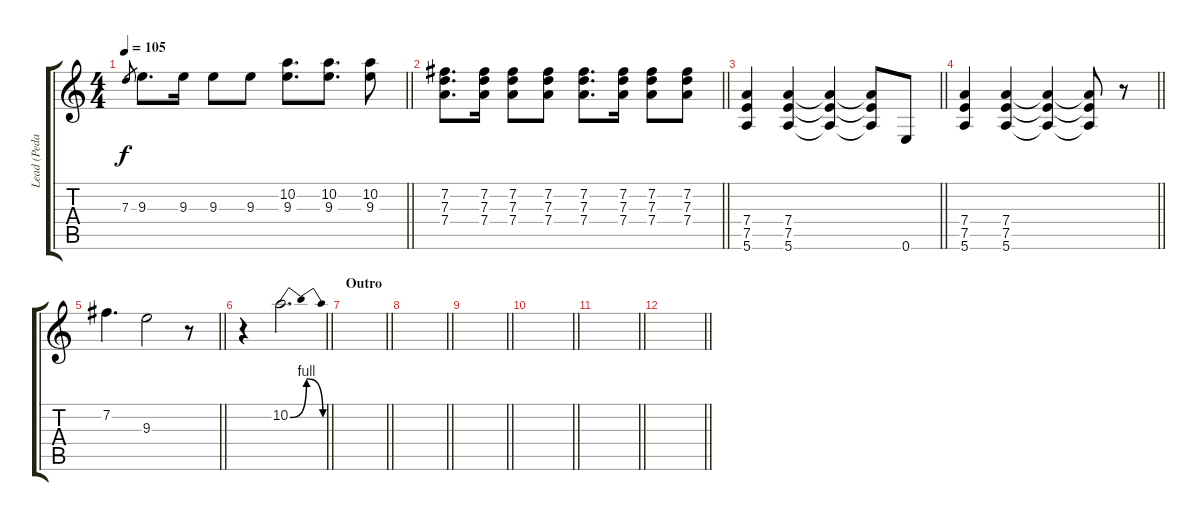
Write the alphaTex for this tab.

\track ("Lead (Pedal - Matthew)" "Lead (Peda") {instrument distortionguitar}
\staff {score tabs}
\tuning (E4 B3 G3 D3 A2 E2) {hide}
\ts (4 4)
\tempo 105
\clef g2
\barLineRight lightlight
\ks c
7.3.8{gr dy f} 9.3.8{d} 9.3.16 9.3.8 9.3.8 (10.2 9.3).8{d} (10.2 9.3).8{d} (10.2 9.3).8 |
\barLineRight lightlight
(7.2 7.3 7.4).8{d} (7.2 7.3 7.4).16 (7.2 7.3 7.4).8 (7.2 7.3 7.4).8 (7.2 7.3 7.4).8{d} (7.2 7.3 7.4).16 (7.2 7.3 7.4).8 (7.2 7.3 7.4).8 |
\barLineRight lightlight
(7.4 7.5 5.6).4 (7.4 7.5 5.6).4 (7.4{t} 7.5{t} 5.6{t}).4 (7.4{t} 7.5{t} 5.6{t}).8 0.6.8 |
\barLineRight lightlight
(7.4 7.5 5.6).4 (7.4 7.5 5.6).4 (7.4{t} 7.5{t} 5.6{t}).4 (7.4{t} 7.5{t} 5.6{t}).8 r.8 |
\barLineRight lightlight
7.2.4{d} 9.3.2 r.8 |
\barLineRight lightlight
r.4 10.2{be (bendrelease 0 0 20 4 44 4 60 0)}.2{d} |
\section ("" "Outro")
\barLineRight lightlight
|
\barLineRight lightlight
|
\barLineRight lightlight
|
\barLineRight lightlight
|
\barLineRight lightlight
|
\barLineRight lightlight
